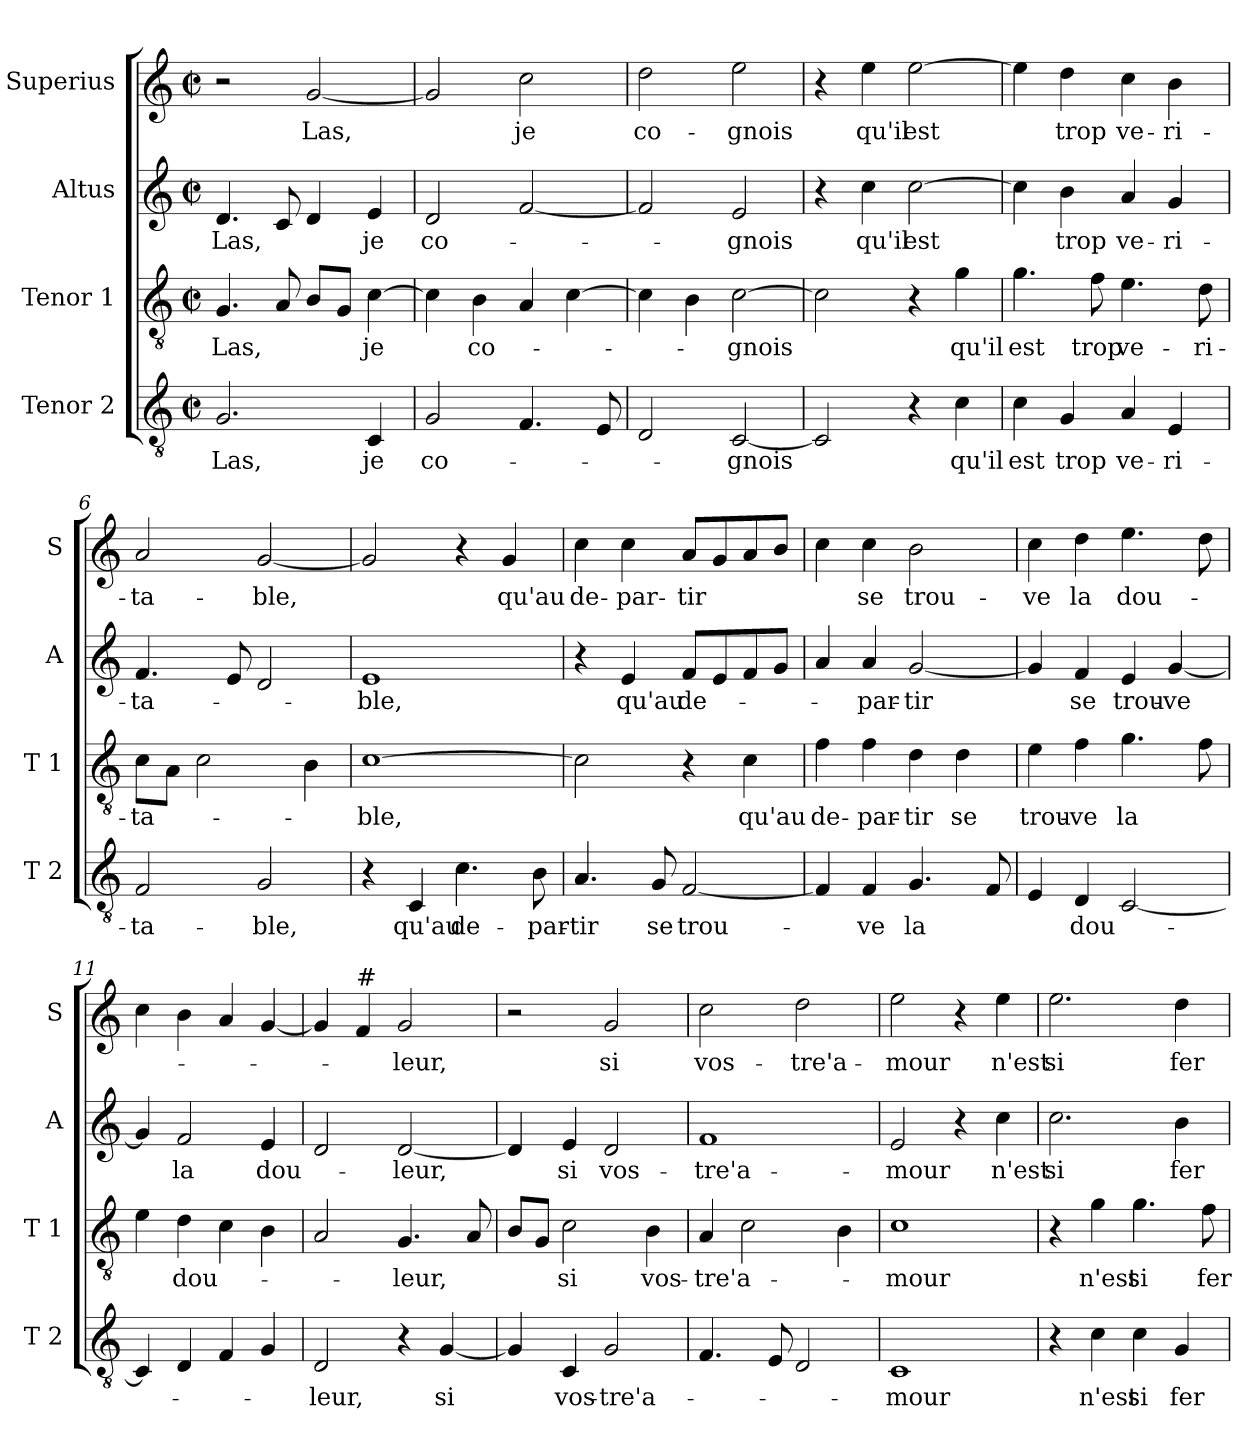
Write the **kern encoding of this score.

**kern	**text	**kern	**text	**kern	**text	**kern	**text
*part4	*part4	*part3	*part3	*part2	*part2	*part1	*part1
*staff4	*staff4	*staff3	*staff3	*staff2	*staff2	*staff1	*staff1
*I"Tenor 2	*	*I"Tenor 1	*	*I"Altus	*	*I"Superius	*
*I'T 2	*	*I'T 1	*	*I'A	*	*I'S	*
*clefGv2	*	*clefGv2	*	*clefG2	*	*clefG2	*
*k[]	*	*k[]	*	*k[]	*	*k[]	*
*C:	*	*C:	*	*C:	*	*C:	*
*M2/2	*	*M2/2	*	*M2/2	*	*M2/2	*
*met(c|)	*	*met(c|)	*	*met(c|)	*	*met(c|)	*
=1	=1	=1	=1	=1	=1	=1	=1
2.G/	Las,	4.G/	Las,	4.d/	Las,	2r	.
.	.	8A/	.	8c/	.	.	.
.	.	8B/L	.	4d/	.	[2g/	Las,
.	.	8G/J	.	.	.	.	.
4C/	je	[4c\	je	4e/	je	.	.
=2	=2	=2	=2	=2	=2	=2	=2
2G/	co-	4c\]	.	2d/	co-	2g/]	.
.	.	4B\	co-	.	.	.	.
4.F/	.	4A/	.	[2f/	.	2cc\	je
.	.	[4c\	.	.	.	.	.
8E/	.	.	.	.	.	.	.
=3	=3	=3	=3	=3	=3	=3	=3
2D/	.	4c\]	.	2f/]	.	2dd\	co-
.	.	4B\	.	.	.	.	.
[2C/	-gnois	[2c\	-gnois	2e/	-gnois	2ee\	-gnois
=4	=4	=4	=4	=4	=4	=4	=4
2C/]	.	2c\]	.	4r	.	4r	.
.	.	.	.	4cc\	qu'il	4ee\	qu'il
4r	.	4r	.	[2cc\	est	[2ee\	est
4c\	qu'il	4g\	qu'il	.	.	.	.
=5	=5	=5	=5	=5	=5	=5	=5
4c\	est	4.g\	est	4cc\]	.	4ee\]	.
4G/	trop	.	.	4b\	trop	4dd\	trop
.	.	8f\	trop	.	.	.	.
4A/	ve-	4.e\	ve-	4a/	ve-	4cc\	ve-
4E/	-ri-	.	.	4g/	-ri-	4b\	-ri-
.	.	8d\	-ri-	.	.	.	.
!!LO:LB:g=z
=6	=6	=6	=6	=6	=6	=6	=6
2F/	-ta-	8c\L	-ta-	4.f/	-ta-	2a/	-ta-
.	.	8A\J	.	.	.	.	.
.	.	2c\	.	.	.	.	.
.	.	.	.	8e/	.	.	.
2G/	-ble,	.	.	2d/	.	[2g/	-ble,
.	.	4B\	.	.	.	.	.
=7	=7	=7	=7	=7	=7	=7	=7
4r	.	[1c	-ble,	1e	-ble,	2g/]	.
4C/	qu'au	.	.	.	.	.	.
4.c\	de-	.	.	.	.	4r	.
.	.	.	.	.	.	4g/	qu'au
8B\	-par-	.	.	.	.	.	.
=8	=8	=8	=8	=8	=8	=8	=8
4.A/	-tir	2c\]	.	4r	.	4cc\	de-
.	.	.	.	4e/	qu'au	4cc\	-par-
8G/	se	.	.	.	.	.	.
[2F/	trou-	4r	.	8f/L	de-	8a/L	-tir
.	.	.	.	8e/	.	8g/	.
.	.	4c\	qu'au	8f/	.	8a/	.
.	.	.	.	8g/J	.	8b/J	.
=9	=9	=9	=9	=9	=9	=9	=9
4F/]	.	4f\	de-	4a/	.	4cc\	.
4F/	-ve	4f\	-par-	4a/	-par-	4cc\	se
4.G/	la	4d\	-tir	[2g/	-tir	2b\	trou-
.	.	4d\	se	.	.	.	.
8F/	.	.	.	.	.	.	.
=10	=10	=10	=10	=10	=10	=10	=10
4E/	.	4e\	trou-	4g/]	.	4cc\	-ve
4D/	dou-	4f\	-ve	4f/	se	4dd\	la
[2C/	.	4.g\	la	4e/	trou-	4.ee\	dou-
.	.	.	.	[4g/	-ve	.	.
.	.	8f\	.	.	.	8dd\	.
!!LO:LB:g=z
=11	=11	=11	=11	=11	=11	=11	=11
4C/]	.	4e\	.	4g/]	.	4cc\	.
4D/	.	4d\	dou-	2f/	la	4b\	.
4F/	.	4c\	.	.	.	4a/	.
4G/	.	4B\	.	4e/	dou-	[4g/	.
=12	=12	=12	=12	=12	=12	=12	=12
2D/	-leur,	2A/	.	2d/	.	4g/]	.
!	!	!	!	!	!	!LO:TX:a:t=#	!
.	.	.	.	.	.	4f/	.
4r	.	4.G/	-leur,	[2d/	-leur,	2g/	-leur,
[4G/	si	.	.	.	.	.	.
.	.	8A/	.	.	.	.	.
=13	=13	=13	=13	=13	=13	=13	=13
4G/]	.	8B/L	.	4d/]	.	2r	.
.	.	8G/J	.	.	.	.	.
4C/	vos-	2c\	si	4e/	si	.	.
2G/	-tre'a-	.	.	2d/	vos-	2g/	si
.	.	4B\	vos-	.	.	.	.
=14	=14	=14	=14	=14	=14	=14	=14
4.F/	.	4A/	-tre'a-	1f	-tre'a-	2cc\	vos-
.	.	2c\	.	.	.	.	.
8E/	.	.	.	.	.	.	.
2D/	.	.	.	.	.	2dd\	-tre'a-
.	.	4B\	.	.	.	.	.
=15	=15	=15	=15	=15	=15	=15	=15
1C	-mour	1c	-mour	2e/	-mour	2ee\	-mour
.	.	.	.	4r	.	4r	.
.	.	.	.	4cc\	n'est	4ee\	n'est
!!LO:PB:g=z
=16	=16	=16	=16	=16	=16	=16	=16
4r	.	4r	.	2.cc\	si	2.ee\	si
4c\	n'est	4g\	n'est	.	.	.	.
4c\	si	4.g\	si	.	.	.	.
4G/	fer-	.	.	4b\	fer-	4dd\	fer-
.	.	8f\	fer-	.	.	.	.
=	=	=	=	=	=	=	=
*-	*-	*-	*-	*-	*-	*-	*-
